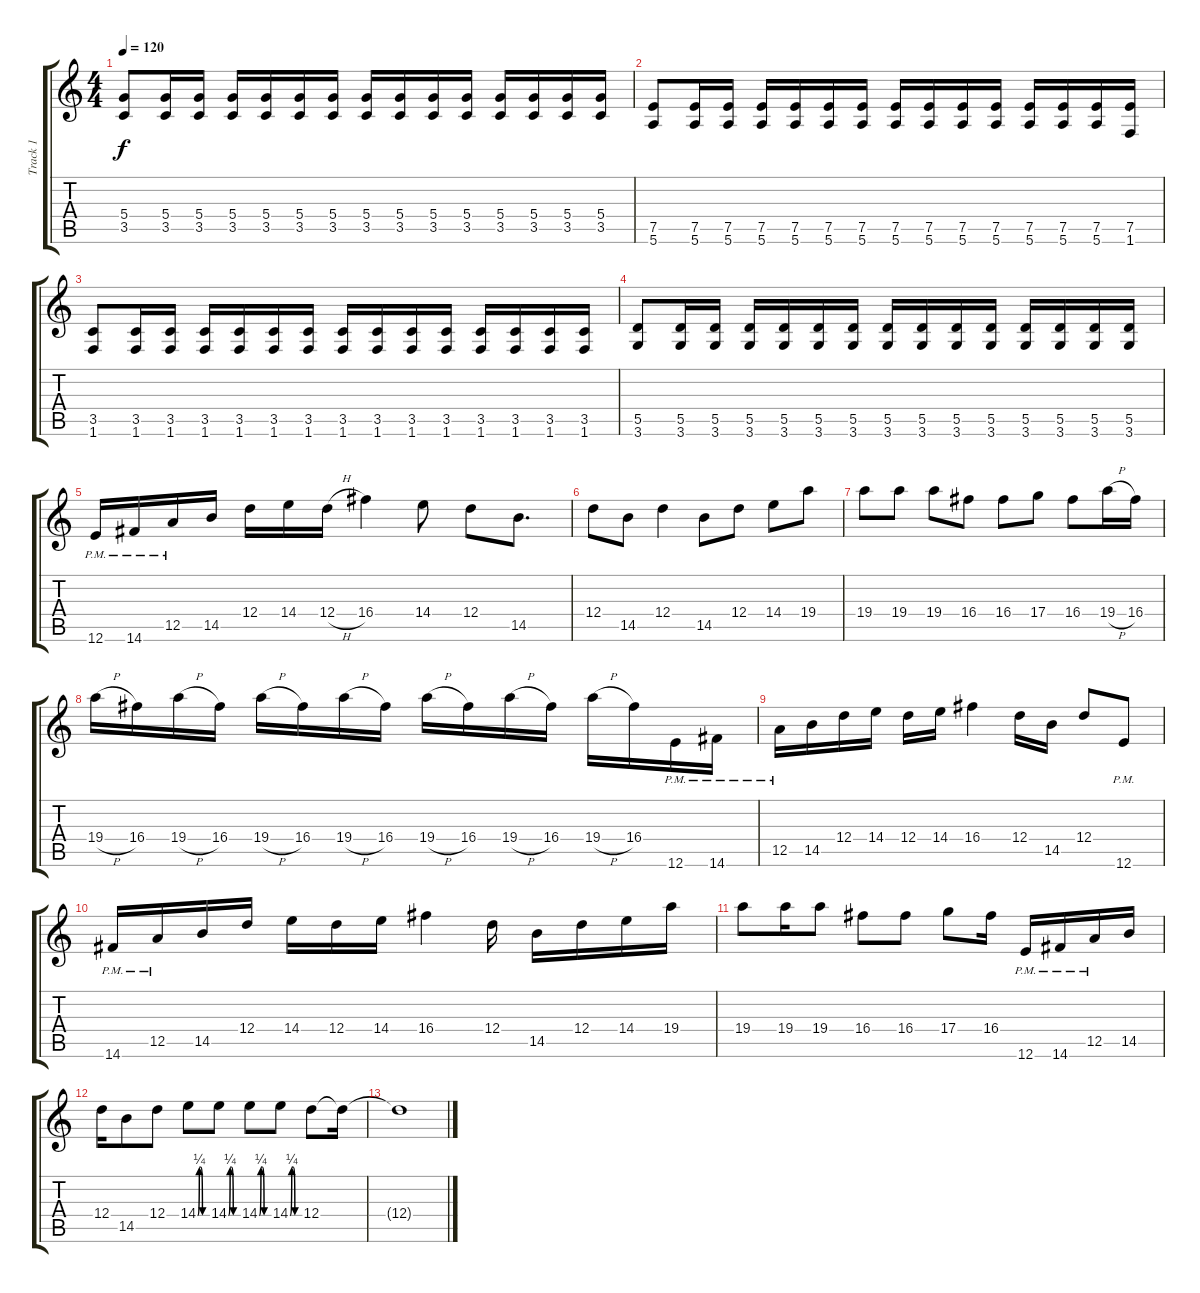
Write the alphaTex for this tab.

\track ("Track 1" "Track 1") {instrument overdrivenguitar}
\staff {score tabs}
\tuning (E4 B3 G3 D3 A2 E2) {hide}
\ts (4 4)
\tempo 120
\clef g2
\ks c
(5.4 3.5).8{dy f} (5.4 3.5).16 (5.4 3.5).16 (5.4 3.5).16 (5.4 3.5).16 (5.4 3.5).16 (5.4 3.5).16 (5.4 3.5).16 (5.4 3.5).16 (5.4 3.5).16 (5.4 3.5).16 (5.4 3.5).16 (5.4 3.5).16 (5.4 3.5).16 (5.4 3.5).16 |
(7.5 5.6).8 (7.5 5.6).16 (7.5 5.6).16 (7.5 5.6).16 (7.5 5.6).16 (7.5 5.6).16 (7.5 5.6).16 (7.5 5.6).16 (7.5 5.6).16 (7.5 5.6).16 (7.5 5.6).16 (7.5 5.6).16 (7.5 5.6).16 (7.5 5.6).16 (7.5 1.6).16 |
(3.5 1.6).8 (3.5 1.6).16 (3.5 1.6).16 (3.5 1.6).16 (3.5 1.6).16 (3.5 1.6).16 (3.5 1.6).16 (3.5 1.6).16 (3.5 1.6).16 (3.5 1.6).16 (3.5 1.6).16 (3.5 1.6).16 (3.5 1.6).16 (3.5 1.6).16 (3.5 1.6).16 |
(5.5 3.6).8 (5.5 3.6).16 (5.5 3.6).16 (5.5 3.6).16 (5.5 3.6).16 (5.5 3.6).16 (5.5 3.6).16 (5.5 3.6).16 (5.5 3.6).16 (5.5 3.6).16 (5.5 3.6).16 (5.5 3.6).16 (5.5 3.6).16 (5.5 3.6).16 (5.5 3.6).16 |
12.6{pm}.16 14.6{pm}.16 12.5{pm}.16 14.5.16 12.4.16 14.4.16 12.4{h}.16 16.4.4 14.4.8 12.4.8 14.5.8{d} |
12.4.8 14.5.8 12.4.4 14.5.8 12.4.8 14.4.8 19.4.8 |
19.4.8 19.4.8 19.4.8 16.4.8 16.4.8 17.4.8 16.4.8 19.4{h}.16 16.4.16 |
19.4{h}.16 16.4.16 19.4{h}.16 16.4.16 19.4{h}.16 16.4.16 19.4{h}.16 16.4.16 19.4{h}.16 16.4.16 19.4{h}.16 16.4.16 19.4{h}.16 16.4.16 12.6{pm}.16 14.6{pm}.16 |
12.5{pm}.16 14.5.16 12.4.16 14.4.16 12.4.16 14.4.16 16.4.4 12.4.16 14.5.16 12.4.8 12.6{pm}.8 |
14.6{pm}.16 12.5{pm}.16 14.5.16 12.4.16 14.4.16 12.4.16 14.4.16 16.4.4 12.4.16 14.5.16 12.4.16 14.4.16 19.4.16 |
19.4.8 19.4.16 19.4.8 16.4.8 16.4.8 17.4.8 16.4.16 12.6{pm}.16 14.6{pm}.16 12.5{pm}.16 14.5.16 |
12.4.16 14.5.8 12.4.8 14.4{be (custom 0 0 10 1 20 1 30 0 60 0)}.8 14.4{be (custom 0 0 10 1 20 1 30 0 60 0)}.8 14.4{be (custom 0 0 10 1 20 1 30 0 60 0)}.8 14.4{be (custom 0 0 10 1 20 1 30 0 60 0)}.8 12.4.8 12.4{t}.16 |
12.4{t}.1
